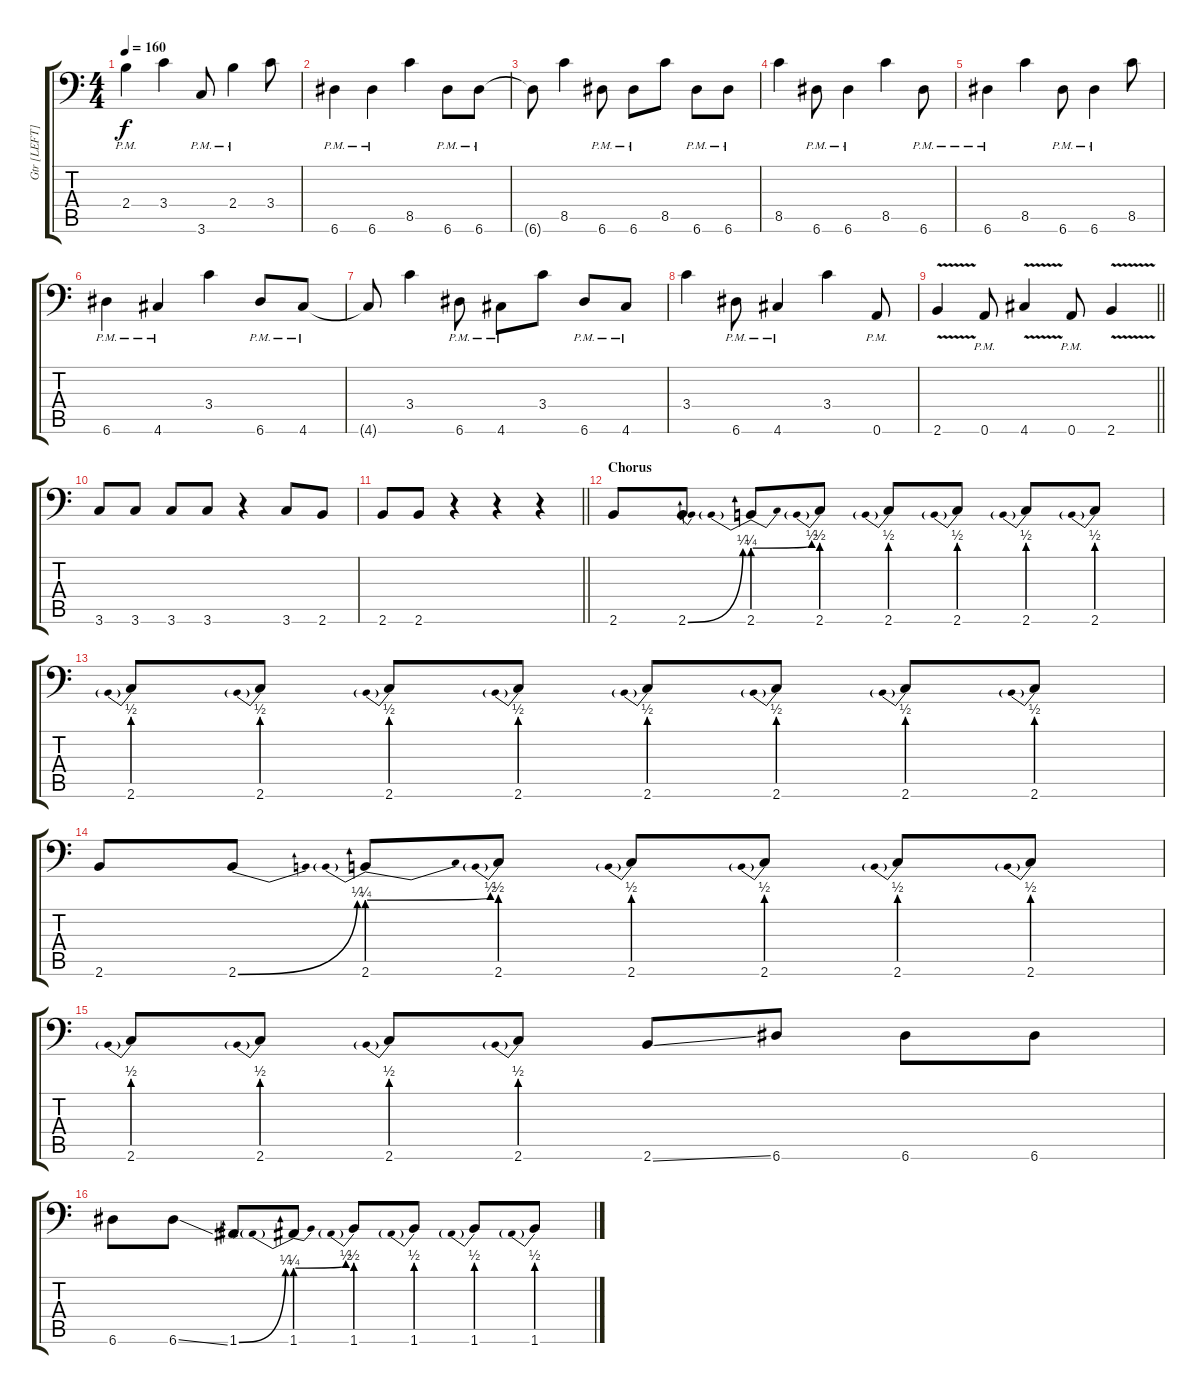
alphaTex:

\track ("Gtr [LEFT]" "Gtr [LEFT]") {instrument distortionguitar}
\staff {score tabs}
\tuning (B3 Gb3 D3 A2 E2 A1) {hide}
\ts (4 4)
\tempo 160
\clef f4
\ks c
2.4{pm}.4{dy f} 3.4.4 3.6{pm}.8 2.4{pm}.4 3.4.8 |
6.6{pm}.4 6.6{pm}.4 8.5.4 6.6{pm}.8 6.6{pm}.8 |
6.6{t}.8 8.5.4 6.6{pm}.8 6.6{pm}.8 8.5.8 6.6{pm}.8 6.6{pm}.8 |
8.5.4 6.6{pm}.8 6.6{pm}.4 8.5.4 6.6{pm}.8 |
6.6{pm}.4 8.5.4 6.6{pm}.8 6.6{pm}.4 8.5.8 |
6.6{pm}.4 4.6{pm}.4 3.4.4 6.6{pm}.8 4.6{pm}.8 |
4.6{t}.8 3.4.4 6.6{pm}.8 4.6{pm}.8 3.4.8 6.6{pm}.8 4.6{pm}.8 |
3.4.4 6.6{pm}.8 4.6{pm}.4 3.4.4 0.6{pm}.8 |
\barLineRight lightlight
2.6{v}.4 0.6{pm}.8 4.6{v}.4 0.6{pm}.8 2.6{v}.4 |
3.6.8 3.6.8 3.6.8 3.6.8 r.4 3.6.8 2.6.8 |
\barLineRight lightlight
2.6.8 2.6.8 r.4 r.4 r.4 |
\section ("" "Chorus")
2.6.8 2.6{be (bend 0 0 60 1)}.8 2.6{be (prebendbend 0 1 60 2)}.8 2.6{be (prebend 0 2 60 2)}.8 2.6{be (prebend 0 2 60 2)}.8 2.6{be (prebend 0 2 60 2)}.8 2.6{be (prebend 0 2 60 2)}.8 2.6{be (prebend 0 2 60 2)}.8 |
2.6{be (prebend 0 2 60 2)}.8 2.6{be (prebend 0 2 60 2)}.8 2.6{be (prebend 0 2 60 2)}.8 2.6{be (prebend 0 2 60 2)}.8 2.6{be (prebend 0 2 60 2)}.8 2.6{be (prebend 0 2 60 2)}.8 2.6{be (prebend 0 2 60 2)}.8 2.6{be (prebend 0 2 60 2)}.8 |
2.6.8 2.6{be (bend 0 0 60 1)}.8 2.6{be (prebendbend 0 1 60 2)}.8 2.6{be (prebend 0 2 60 2)}.8 2.6{be (prebend 0 2 60 2)}.8 2.6{be (prebend 0 2 60 2)}.8 2.6{be (prebend 0 2 60 2)}.8 2.6{be (prebend 0 2 60 2)}.8 |
2.6{be (prebend 0 2 60 2)}.8 2.6{be (prebend 0 2 60 2)}.8 2.6{be (prebend 0 2 60 2)}.8 2.6{be (prebend 0 2 60 2)}.8 2.6{ss}.8 6.6.8 6.6.8 6.6.8 |
6.6.8 6.6{ss}.8 1.6{be (bend 0 0 60 1)}.8 1.6{be (prebendbend 0 1 60 2)}.8 1.6{be (prebend 0 2 60 2)}.8 1.6{be (prebend 0 2 60 2)}.8 1.6{be (prebend 0 2 60 2)}.8 1.6{be (prebend 0 2 60 2)}.8
